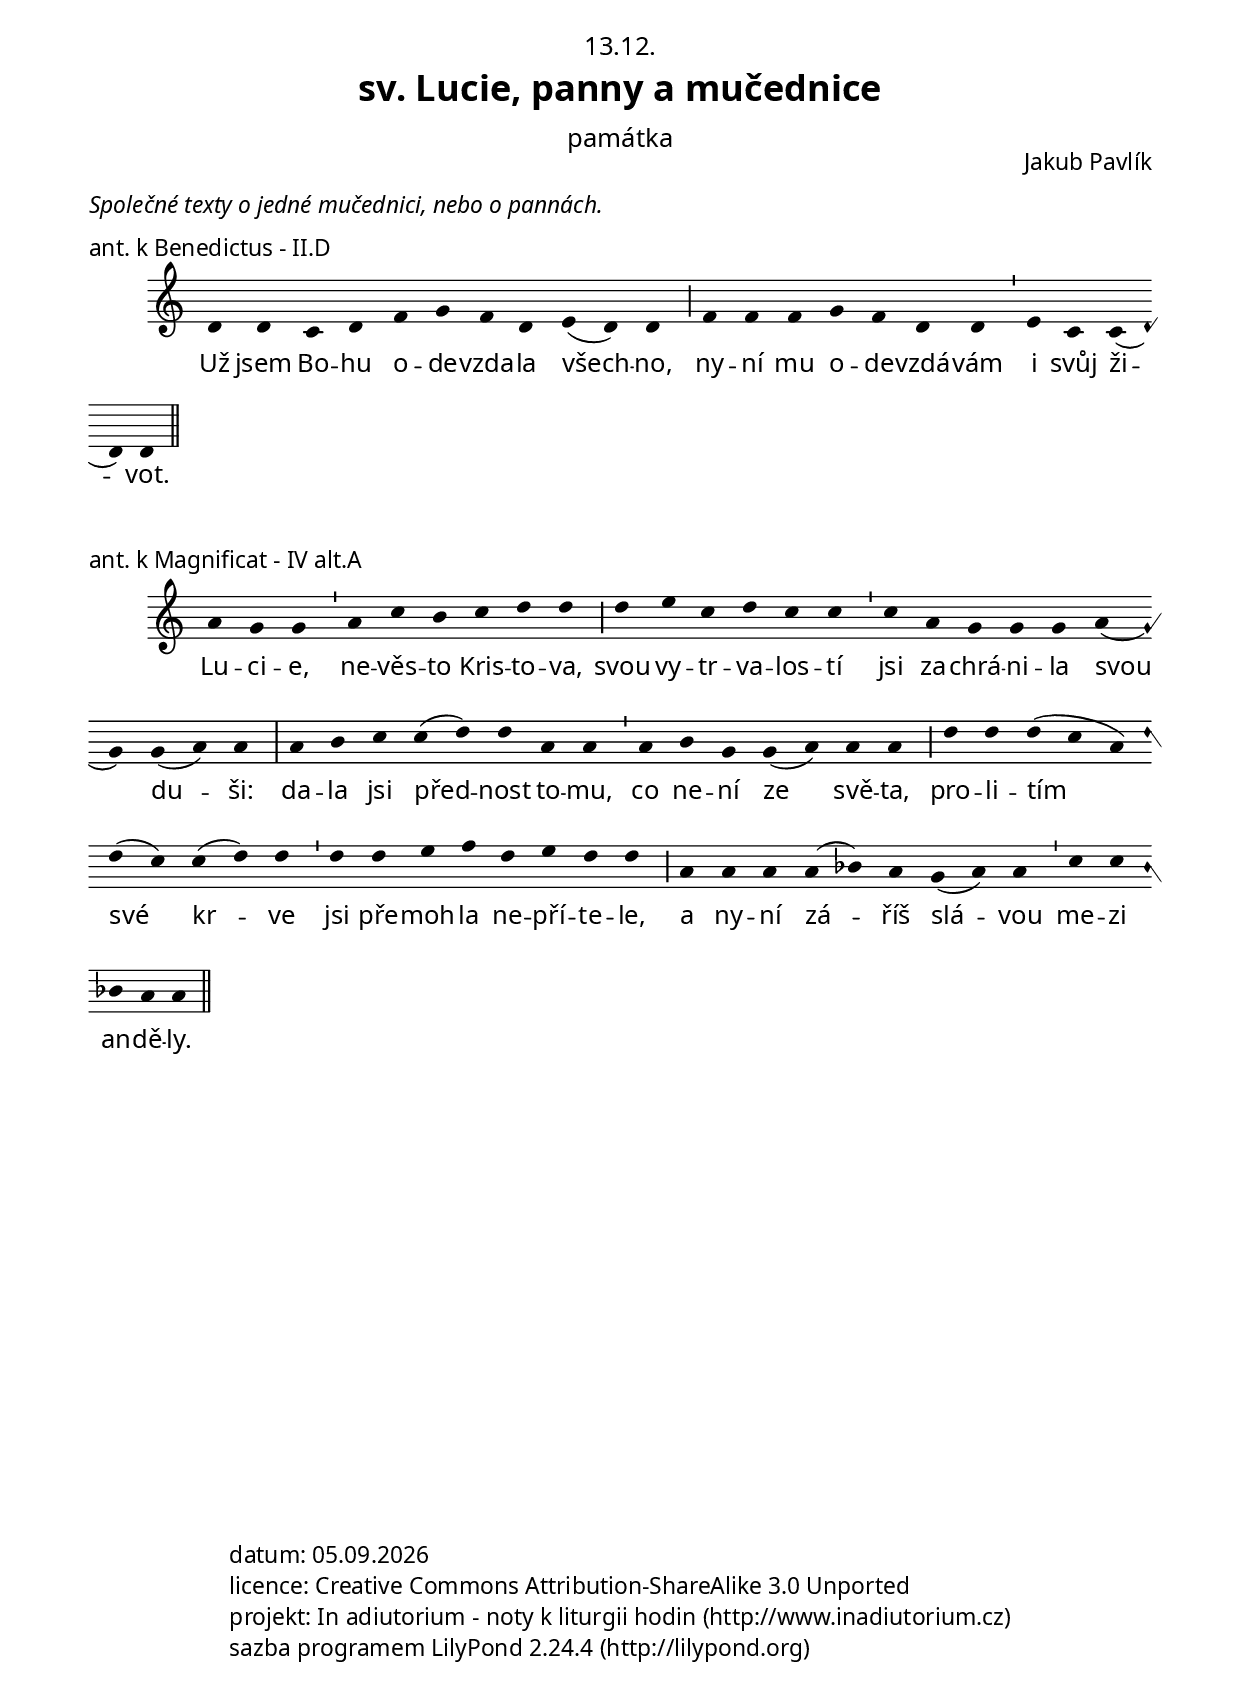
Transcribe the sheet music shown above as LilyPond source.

\version "2.17.5"

\include "../spolecne.ly"

\header {
  title = \markup\titleSvatek
            "sv. Lucie, panny a mučednice"
            "památka"
            13.12.
  composer = "Jakub Pavlík"
}

\markup\communia #'(#:mucednice #:panna)

\score {
  \relative c' {
    \choralniRezim
    d4 d c d f g f d e( d) d \barMaior
    f f f g f d d \barMin e c c( d) d \barFinalis
  }
  \addlyrics {
    Už jsem Bo -- hu o -- de -- vzda -- la všech -- no,
    ny -- ní mu o -- de -- vzdá -- vám i svůj ži -- vot.
  }
  \header {
    quid = "ant. k Benedictus"
    modus = "II"
    differentia = "D"
    psalmus = ""
    id = "aben"
    piece = \markup {\sestavTitulekBezZalmu}
  }
}

\score {
  \relative c'' {
    \choralniRezim
    a4 g g \barMin a c b c d d \barMaior
    d e c d c c \barMin c a g g g a( g) g( a) a \barMax
    a b c c( d) d a a \barMin a b g g( a) a a \barMaior
    d d d( c a) d( c) c( d) d \barMin d d e f d e d d \barMaior
    a a a a( bes) a g( a) a \barMin c c bes a a \barFinalis
  }
  \addlyrics {
    Lu -- ci -- e, ne -- věs -- to Kris -- to -- va,
    svou vy -- tr -- va -- los -- tí jsi za -- chrá -- ni -- la svou du -- ši:
    da -- la jsi před -- nost to -- mu, co ne -- ní ze svě -- ta,
    pro -- li -- tím své kr -- ve jsi pře -- moh -- la ne -- pří -- te -- le,
    a ny -- ní zá -- říš slá -- vou
    me -- zi an -- dě -- ly.
  }
  \header {
    quid = "ant. k Magnificat"
    modus = "IV alt"
    differentia = "A"
    psalmus = ""
    placet = "sekundový pokles hned na začátku jsem v latinském repertoáru oficia snad nikdy neviděl"
    id = "amag"
    piece = \markup {\sestavTitulekBezZalmu}
  }
}